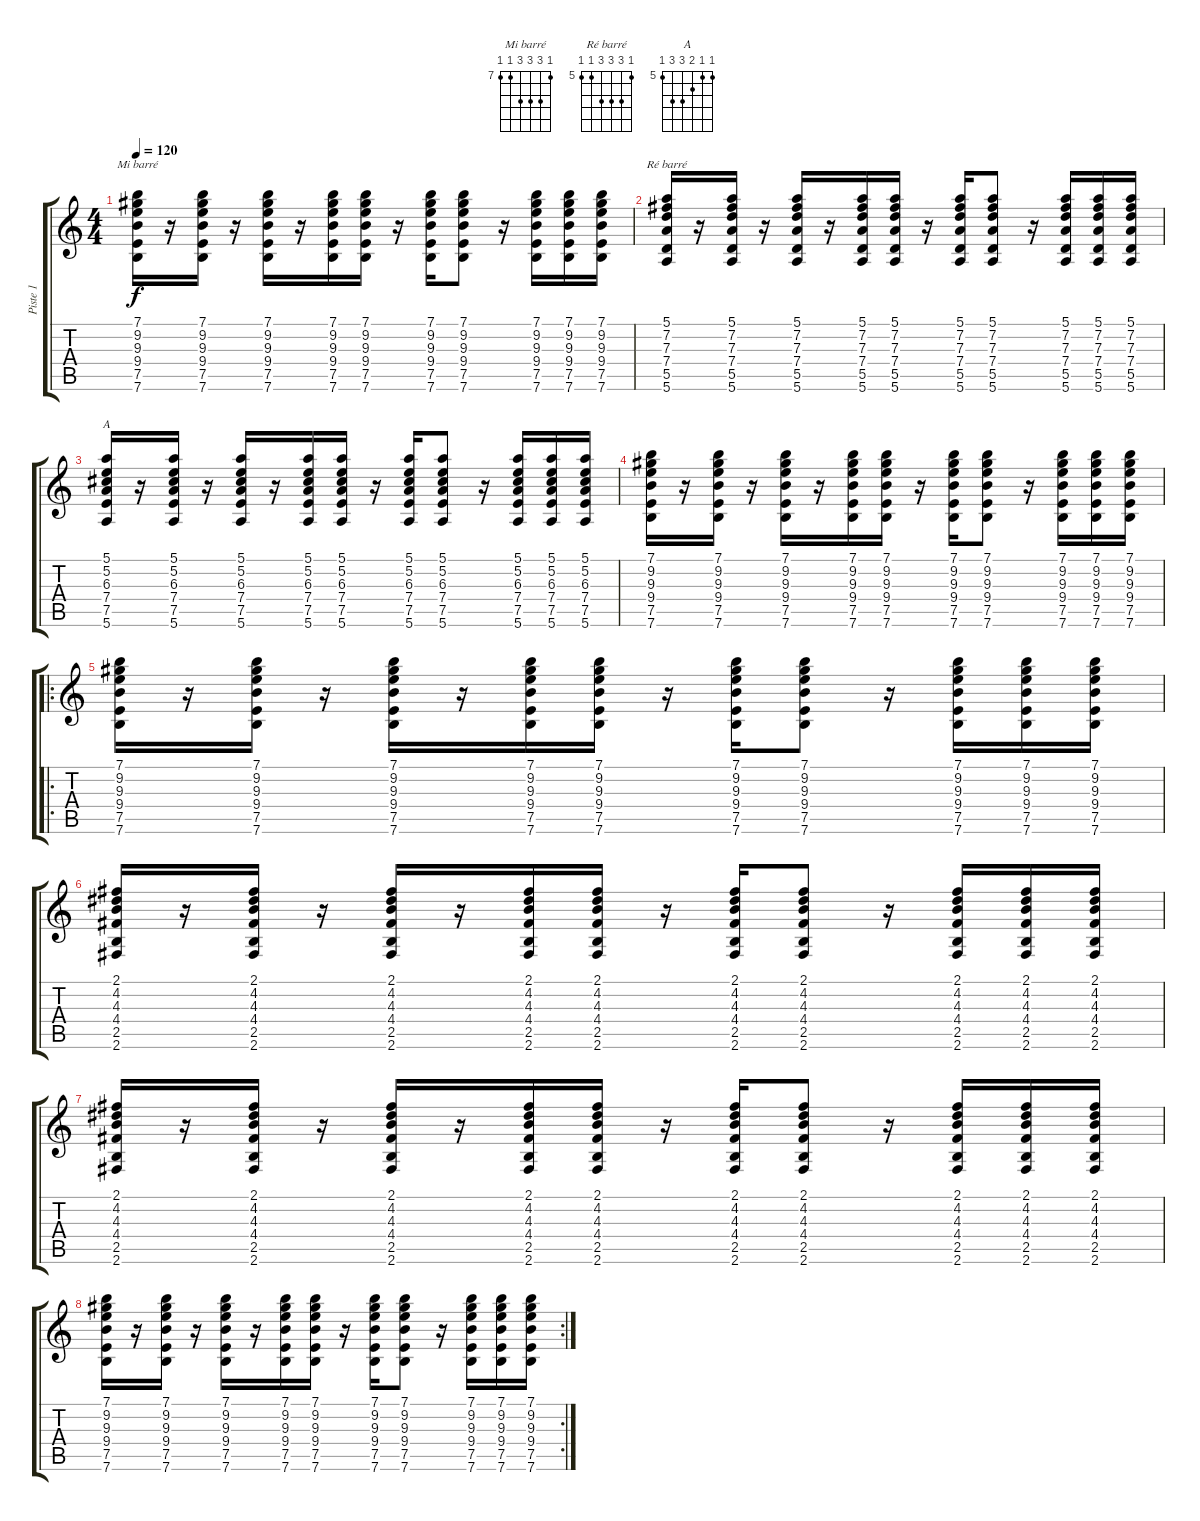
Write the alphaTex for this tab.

\track ("Piste 1" "Piste 1") {instrument electricguitarclean}
\staff {score tabs}
\tuning (E4 B3 G3 D3 A2 E2) {hide}
\chord ("Mi barré" 7 9 9 9 7 7) {firstfret 7}
\chord ("Ré barré" 5 7 7 7 5 5) {firstfret 5}
\chord ("A" 5 5 6 7 7 5) {firstfret 5}
\ts (4 4)
\tempo 120
\clef g2
\ks c
(7.1 9.2 9.3 9.4 7.5 7.6).16{ch "Mi barré" dy f} r.16 (7.1 9.2 9.3 9.4 7.5 7.6).16 r.16 (7.1 9.2 9.3 9.4 7.5 7.6).16 r.16 (7.1 9.2 9.3 9.4 7.5 7.6).16 (7.1 9.2 9.3 9.4 7.5 7.6).16 r.16 (7.1 9.2 9.3 9.4 7.5 7.6).16 (7.1 9.2 9.3 9.4 7.5 7.6).8 r.16 (7.1 9.2 9.3 9.4 7.5 7.6).16 (7.1 9.2 9.3 9.4 7.5 7.6).16 (7.1 9.2 9.3 9.4 7.5 7.6).16 |
(5.1 7.2 7.3 7.4 5.5 5.6).16{ch "Ré barré"} r.16 (5.1 7.2 7.3 7.4 5.5 5.6).16 r.16 (5.1 7.2 7.3 7.4 5.5 5.6).16 r.16 (5.1 7.2 7.3 7.4 5.5 5.6).16 (5.1 7.2 7.3 7.4 5.5 5.6).16 r.16 (5.1 7.2 7.3 7.4 5.5 5.6).16 (5.1 7.2 7.3 7.4 5.5 5.6).8 r.16 (5.1 7.2 7.3 7.4 5.5 5.6).16 (5.1 7.2 7.3 7.4 5.5 5.6).16 (5.1 7.2 7.3 7.4 5.5 5.6).16 |
(5.1 5.2 6.3 7.4 7.5 5.6).16{ch "A"} r.16 (5.1 5.2 6.3 7.4 7.5 5.6).16 r.16 (5.1 5.2 6.3 7.4 7.5 5.6).16 r.16 (5.1 5.2 6.3 7.4 7.5 5.6).16 (5.1 5.2 6.3 7.4 7.5 5.6).16 r.16 (5.1 5.2 6.3 7.4 7.5 5.6).16 (5.1 5.2 6.3 7.4 7.5 5.6).8 r.16 (5.1 5.2 6.3 7.4 7.5 5.6).16 (5.1 5.2 6.3 7.4 7.5 5.6).16 (5.1 5.2 6.3 7.4 7.5 5.6).16 |
(7.1 9.2 9.3 9.4 7.5 7.6).16 r.16 (7.1 9.2 9.3 9.4 7.5 7.6).16 r.16 (7.1 9.2 9.3 9.4 7.5 7.6).16 r.16 (7.1 9.2 9.3 9.4 7.5 7.6).16 (7.1 9.2 9.3 9.4 7.5 7.6).16 r.16 (7.1 9.2 9.3 9.4 7.5 7.6).16 (7.1 9.2 9.3 9.4 7.5 7.6).8 r.16 (7.1 9.2 9.3 9.4 7.5 7.6).16 (7.1 9.2 9.3 9.4 7.5 7.6).16 (7.1 9.2 9.3 9.4 7.5 7.6).16 |
\ro
(7.1 9.2 9.3 9.4 7.5 7.6).16 r.16 (7.1 9.2 9.3 9.4 7.5 7.6).16 r.16 (7.1 9.2 9.3 9.4 7.5 7.6).16 r.16 (7.1 9.2 9.3 9.4 7.5 7.6).16 (7.1 9.2 9.3 9.4 7.5 7.6).16 r.16 (7.1 9.2 9.3 9.4 7.5 7.6).16 (7.1 9.2 9.3 9.4 7.5 7.6).8 r.16 (7.1 9.2 9.3 9.4 7.5 7.6).16 (7.1 9.2 9.3 9.4 7.5 7.6).16 (7.1 9.2 9.3 9.4 7.5 7.6).16 |
(2.1 4.2 4.3 4.4 2.5 2.6).16 r.16 (2.1 4.2 4.3 4.4 2.5 2.6).16 r.16 (2.1 4.2 4.3 4.4 2.5 2.6).16 r.16 (2.1 4.2 4.3 4.4 2.5 2.6).16 (2.1 4.2 4.3 4.4 2.5 2.6).16 r.16 (2.1 4.2 4.3 4.4 2.5 2.6).16 (2.1 4.2 4.3 4.4 2.5 2.6).8 r.16 (2.1 4.2 4.3 4.4 2.5 2.6).16 (2.1 4.2 4.3 4.4 2.5 2.6).16 (2.1 4.2 4.3 4.4 2.5 2.6).16 |
(2.1 4.2 4.3 4.4 2.5 2.6).16 r.16 (2.1 4.2 4.3 4.4 2.5 2.6).16 r.16 (2.1 4.2 4.3 4.4 2.5 2.6).16 r.16 (2.1 4.2 4.3 4.4 2.5 2.6).16 (2.1 4.2 4.3 4.4 2.5 2.6).16 r.16 (2.1 4.2 4.3 4.4 2.5 2.6).16 (2.1 4.2 4.3 4.4 2.5 2.6).8 r.16 (2.1 4.2 4.3 4.4 2.5 2.6).16 (2.1 4.2 4.3 4.4 2.5 2.6).16 (2.1 4.2 4.3 4.4 2.5 2.6).16 |
\rc 2
(7.1 9.2 9.3 9.4 7.5 7.6).16 r.16 (7.1 9.2 9.3 9.4 7.5 7.6).16 r.16 (7.1 9.2 9.3 9.4 7.5 7.6).16 r.16 (7.1 9.2 9.3 9.4 7.5 7.6).16 (7.1 9.2 9.3 9.4 7.5 7.6).16 r.16 (7.1 9.2 9.3 9.4 7.5 7.6).16 (7.1 9.2 9.3 9.4 7.5 7.6).8 r.16 (7.1 9.2 9.3 9.4 7.5 7.6).16 (7.1 9.2 9.3 9.4 7.5 7.6).16 (7.1 9.2 9.3 9.4 7.5 7.6).16
